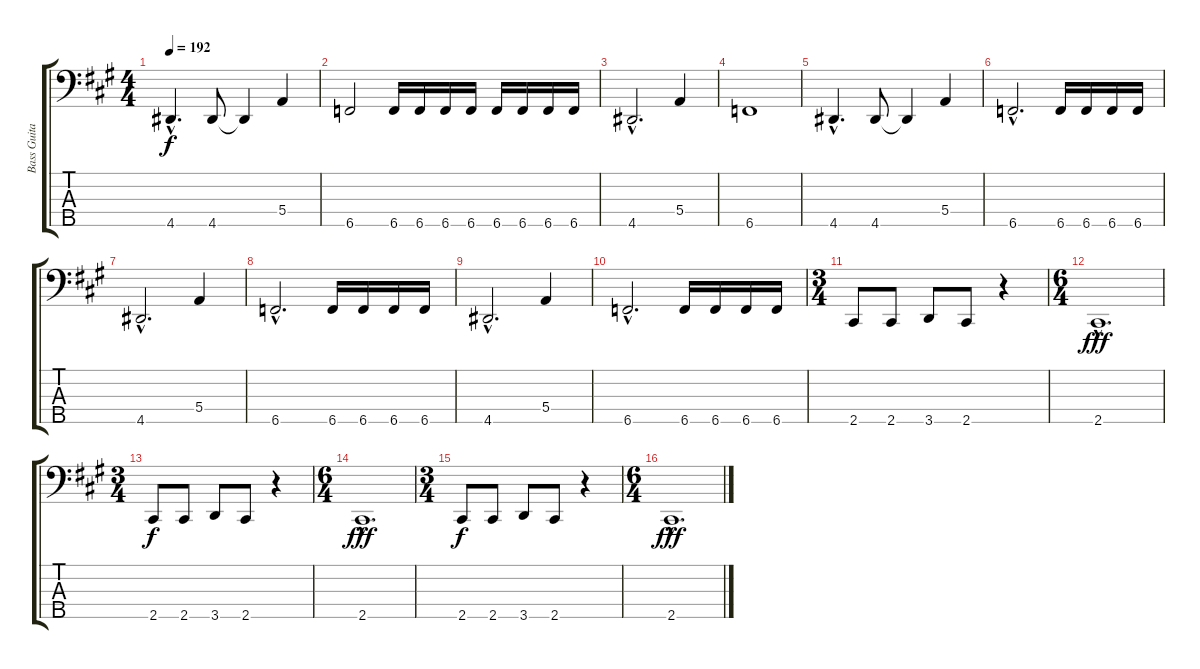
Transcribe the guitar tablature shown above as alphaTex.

\track ("Bass Guitar" "Bass Guita") {instrument electricbasspick}
\staff {score tabs}
\tuning (Gb2 D2 A1 E1 B0) {hide}
\ts (4 4)
\tempo 192
\clef f4
\ks f#minor
4.5{hac}.4{d dy f} 4.5.8 4.5{t}.4 5.4.4 |
6.5.2 6.5.16 6.5.16 6.5.16 6.5.16 6.5.16 6.5.16 6.5.16 6.5.16 |
4.5{hac}.2{d} 5.4.4 |
6.5.1 |
4.5{hac}.4{d} 4.5.8 4.5{t}.4 5.4.4 |
6.5{hac}.2{d} 6.5.16 6.5.16 6.5.16 6.5.16 |
4.5{hac}.2{d} 5.4.4 |
6.5{hac}.2{d} 6.5.16 6.5.16 6.5.16 6.5.16 |
4.5{hac}.2{d} 5.4.4 |
6.5{hac}.2{d} 6.5.16 6.5.16 6.5.16 6.5.16 |
\ts (3 4)
2.5.8 2.5.8 3.5.8 2.5.8 r.4 |
\ts (6 4)
2.5{hac}.1{d dy fff} |
\ts (3 4)
2.5.8{dy f} 2.5.8 3.5.8 2.5.8 r.4 |
\ts (6 4)
2.5{hac}.1{d dy fff} |
\ts (3 4)
2.5.8{dy f} 2.5.8 3.5.8 2.5.8 r.4 |
\ts (6 4)
2.5{hac}.1{d dy fff}
